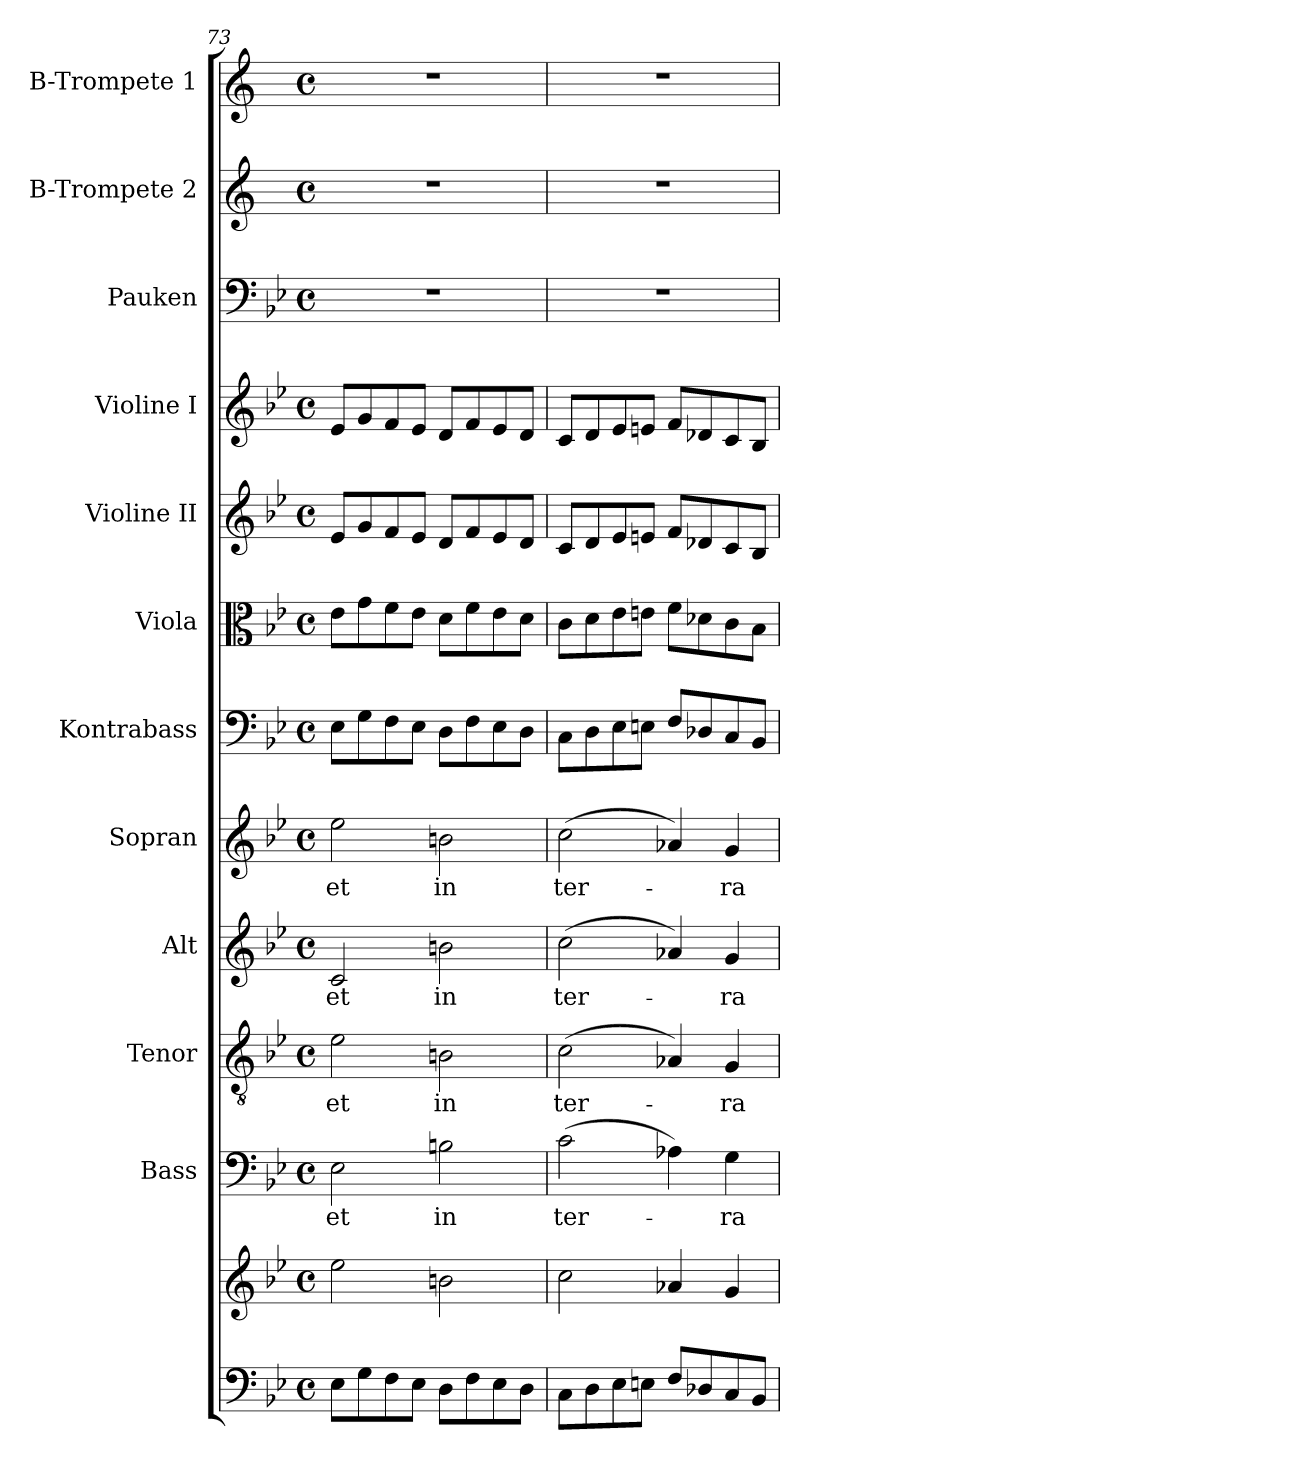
**kern	**kern	**kern	**text	**kern	**text	**kern	**text	**kern	**text	**kern	**kern	**kern	**kern	**kern	**kern	**kern
*part12	*part12	*part11	*part11	*part10	*part10	*part9	*part9	*part8	*part8	*part7	*part6	*part5	*part4	*part3	*part2	*part1
*staff13	*staff12	*staff11	*staff11	*staff10	*staff10	*staff9	*staff9	*staff8	*staff8	*staff7	*staff6	*staff5	*staff4	*staff3	*staff2	*staff1
*	*	*I"Bass	*	*I"Tenor	*	*I"Alt	*	*I"Sopran	*	*I"Kontrabass	*I"Viola	*I"Violine II	*I"Violine I	*I"Pauken	*I"B-Trompete 2	*I"B-Trompete 1
*	*	*I'B.	*	*I'T.	*	*I'A.	*	*I'S.	*	*I'Kb.	*I'Vla.	*I'Vl. II	*I'Vl. I	*I'Pk.	*I'B Trp. 2	*I'B Trp. 1
*clefF4	*clefG2	*clefF4	*	*clefGv2	*	*clefG2	*	*clefG2	*	*clefF4	*clefC3	*clefG2	*clefG2	*clefF4	*clefG2	*clefG2
*	*	*	*	*	*	*	*	*	*	*ITrd7c12	*	*	*	*	*ITrd1c2	*ITrd1c2
*k[b-e-]	*k[b-e-]	*k[b-e-]	*	*k[b-e-]	*	*k[b-e-]	*	*k[b-e-]	*	*k[b-e-]	*k[b-e-]	*k[b-e-]	*k[b-e-]	*k[b-e-]	*k[b-e-]	*k[b-e-]
*B-:	*B-:	*B-:	*	*B-:	*	*B-:	*	*B-:	*	*B-:	*B-:	*B-:	*B-:	*B-:	*B-:	*B-:
*M4/4	*M4/4	*M4/4	*	*M4/4	*	*M4/4	*	*M4/4	*	*M4/4	*M4/4	*M4/4	*M4/4	*M4/4	*M4/4	*M4/4
*met(c)	*met(c)	*met(c)	*	*met(c)	*	*met(c)	*	*met(c)	*	*met(c)	*met(c)	*met(c)	*met(c)	*met(c)	*met(c)	*met(c)
=73	=73	=73	=73	=73	=73	=73	=73	=73	=73	=73	=73	=73	=73	=73	=73	=73
!	!	!	!LO:LY:b	!	!LO:LY:b	!	!LO:LY:b	!	!LO:LY:b	!	!	!	!	!	!	!
8E-\L	2ee-\	2E-\	et	2e-\	et	2c/	et	2ee-\	et	8EE-\L	8e-\L	8e-/L	8e-/L	1r	1r	1r
8G\	.	.	.	.	.	.	.	.	.	8GG\	8g\	8g/	8g/	.	.	.
8F\	.	.	.	.	.	.	.	.	.	8FF\	8f\	8f/	8f/	.	.	.
8E-\J	.	.	.	.	.	.	.	.	.	8EE-\J	8e-\J	8e-/J	8e-/J	.	.	.
!	!	!	!LO:LY:b	!	!LO:LY:b	!	!LO:LY:b	!	!LO:LY:b	!	!	!	!	!	!	!
8D\L	2bn\	2Bn\	in	2Bn\	in	2bn\	in	2bn\	in	8DD\L	8d\L	8d/L	8d/L	.	.	.
8F\	.	.	.	.	.	.	.	.	.	8FF\	8f\	8f/	8f/	.	.	.
8E-\	.	.	.	.	.	.	.	.	.	8EE-\	8e-\	8e-/	8e-/	.	.	.
8D\J	.	.	.	.	.	.	.	.	.	8DD\J	8d\J	8d/J	8d/J	.	.	.
=74	=74	=74	=74	=74	=74	=74	=74	=74	=74	=74	=74	=74	=74	=74	=74	=74
!	!	!	!LO:LY:b	!	!LO:LY:b	!	!LO:LY:b	!	!LO:LY:b	!	!	!	!	!	!	!
8C\L	2cc\	(>2c\	ter-	(>2c\	ter-	(>2cc\	ter-	(>2cc\	ter-	8CC\L	8c\L	8c/L	8c/L	1r	1r	1r
8D\	.	.	.	.	.	.	.	.	.	8DD\	8d\	8d/	8d/	.	.	.
8E-\	.	.	.	.	.	.	.	.	.	8EE-\	8e-\	8e-/	8e-/	.	.	.
8En\J	.	.	.	.	.	.	.	.	.	8EEn\J	8en\J	8en/J	8en/J	.	.	.
8F/L	4a-X/	4A-X\)	.	4A-X/)	.	4a-X/)	.	4a-X/)	.	8FF/L	8f\L	8f/L	8f/L	.	.	.
8D-X/	.	.	.	.	.	.	.	.	.	8DD-X/	8d-X\	8d-X/	8d-X/	.	.	.
!	!	!	!LO:LY:b	!	!LO:LY:b	!	!LO:LY:b	!	!LO:LY:b	!	!	!	!	!	!	!
8C/	4g/	4G\	-ra	4G/	-ra	4g/	-ra	4g/	-ra	8CC/	8c\	8c/	8c/	.	.	.
8BB-/J	.	.	.	.	.	.	.	.	.	8BBB-/J	8B-\J	8B-/J	8B-/J	.	.	.
=	=	=	=	=	=	=	=	=	=	=	=	=	=	=	=	=
*-	*-	*-	*-	*-	*-	*-	*-	*-	*-	*-	*-	*-	*-	*-	*-	*-
